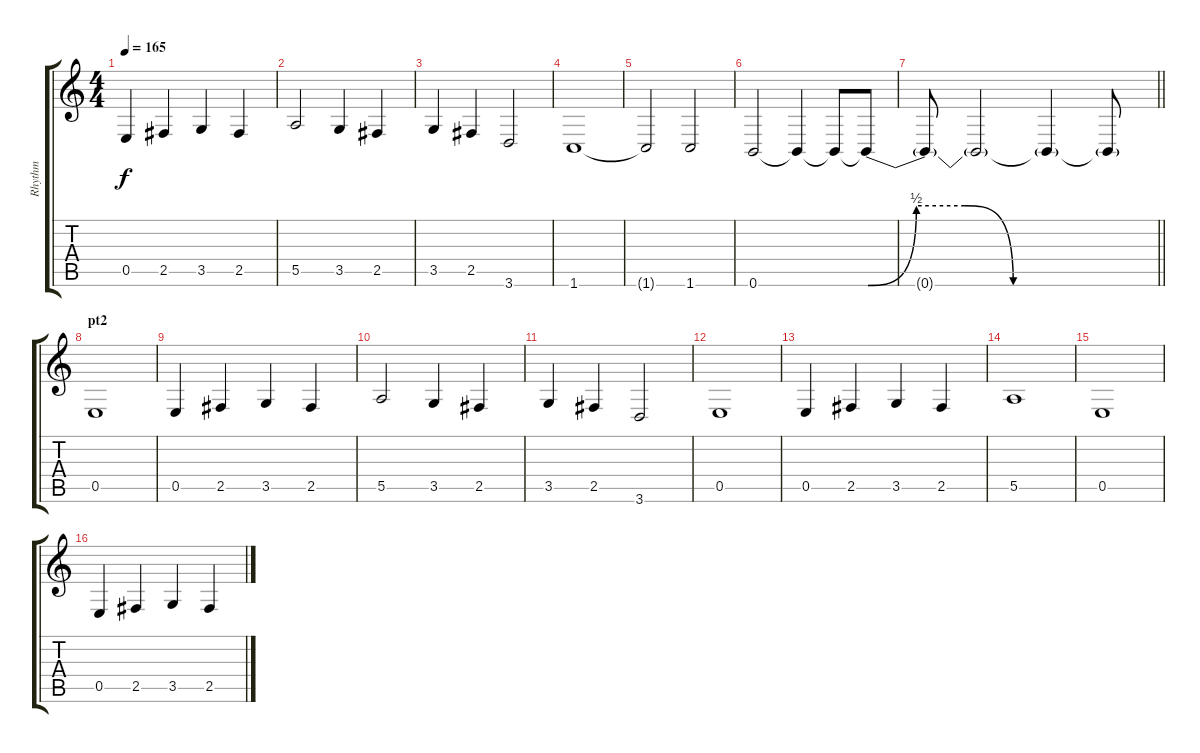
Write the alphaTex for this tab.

\track ("Rhythm" "Rhythm") {instrument distortionguitar}
\staff {score tabs}
\tuning (B3 Gb3 D3 A2 E2 B1) {hide}
\ts (4 4)
\tempo 165
\clef g2
\ks c
0.5.4{dy f} 2.5.4 3.5.4 2.5.4 |
5.5.2 3.5.4 2.5.4 |
3.5.4 2.5.4 3.6.2 |
1.6.1 |
1.6{t}.2 1.6.2 |
0.6.2 0.6{t}.4 0.6{t}.8 0.6{be (custom 0 0 10 2 20 2 30 0 60 0) t}.8 |
\barLineRight lightlight
0.6{t}.8 0.6{t}.2 0.6{t}.4 0.6{t}.8 |
\section ("" "pt2")
0.5.1 |
0.5.4 2.5.4 3.5.4 2.5.4 |
5.5.2 3.5.4 2.5.4 |
3.5.4 2.5.4 3.6.2 |
0.5.1 |
0.5.4 2.5.4 3.5.4 2.5.4 |
5.5.1 |
0.5.1 |
0.5.4 2.5.4 3.5.4 2.5.4
